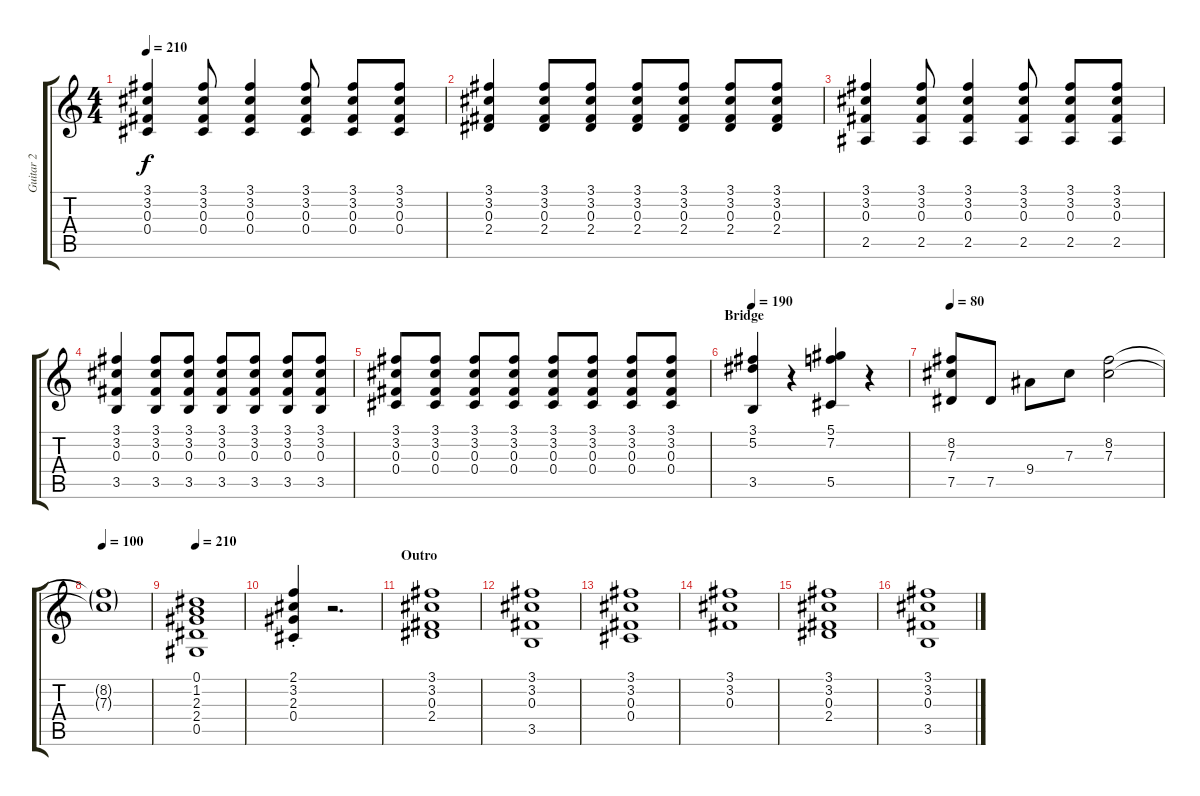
\track ("Guitar 2" "Guitar 2") {instrument electricguitarclean}
\staff {score tabs}
\tuning (Eb4 Bb3 Gb3 Db3 Ab2 Eb2) {hide}
\ts (4 4)
\tempo 210
\clef g2
\ks c
(3.1 3.2 0.3 0.4).4{dy f} (3.1 3.2 0.3 0.4).8 (3.1 3.2 0.3 0.4).4 (3.1 3.2 0.3 0.4).8 (3.1 3.2 0.3 0.4).8 (3.1 3.2 0.3 0.4).8 |
(3.1 3.2 0.3 2.4).4 (3.1 3.2 0.3 2.4).8 (3.1 3.2 0.3 2.4).8 (3.1 3.2 0.3 2.4).8 (3.1 3.2 0.3 2.4).8 (3.1 3.2 0.3 2.4).8 (3.1 3.2 0.3 2.4).8 |
(3.1 3.2 0.3 2.5).4 (3.1 3.2 0.3 2.5).8 (3.1 3.2 0.3 2.5).4 (3.1 3.2 0.3 2.5).8 (3.1 3.2 0.3 2.5).8 (3.1 3.2 0.3 2.5).8 |
(3.1 3.2 0.3 3.5).4 (3.1 3.2 0.3 3.5).8 (3.1 3.2 0.3 3.5).8 (3.1 3.2 0.3 3.5).8 (3.1 3.2 0.3 3.5).8 (3.1 3.2 0.3 3.5).8 (3.1 3.2 0.3 3.5).8 |
(3.1 3.2 0.3 0.4).8 (3.1 3.2 0.3 0.4).8 (3.1 3.2 0.3 0.4).8 (3.1 3.2 0.3 0.4).8 (3.1 3.2 0.3 0.4).8 (3.1 3.2 0.3 0.4).8 (3.1 3.2 0.3 0.4).8 (3.1 3.2 0.3 0.4).8 |
\section ("" "Bridge")
\tempo 190
(3.1 5.2 3.5).4 r.4 (5.1 7.2 5.5).4 r.4 |
\tempo 80
(8.2 7.3 7.5).8 7.5.8 9.4.8 7.3.8 (8.2 7.3).2 |
\tempo 100
(8.2{g t} 7.3{g t}).1 |
\tempo 210
(0.1 1.2 2.3 2.4 0.5).1 |
(2.1{st} 3.2{st} 2.3{st} 0.4{st}).4 r.2{d} |
\section ("" "Outro")
(3.1 3.2 0.3 2.4).1 |
(3.1 3.2 0.3 3.5).1 |
(3.1 3.2 0.3 0.4).1 |
(3.1 3.2 0.3).1 |
(3.1 3.2 0.3 2.4).1 |
(3.1 3.2 0.3 3.5).1
